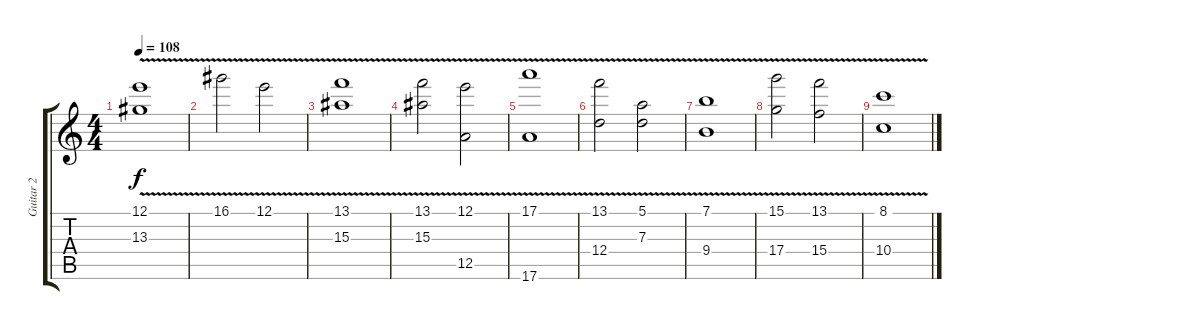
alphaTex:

\track ("Guitar 2" "Guitar 2") {instrument acousticguitarnylon}
\staff {score tabs}
\tuning (E4 B3 G3 D3 A2 E2) {hide}
\ts (4 4)
\tempo 108
\clef g2
\ks c
(12.1{v} 13.3).1{dy f} |
16.1{v}.2 12.1{v}.2 |
(13.1{v} 15.3).1 |
(13.1{v} 15.3).2 (12.1{v} 12.5).2 |
(17.1 17.6{v}).1 |
(13.1 12.4{v}).2 (5.1{v} 7.3).2 |
(7.1 9.4{v}).1 |
(15.1 17.4{v}).2 (13.1 15.4{v}).2 |
(8.1{v} 10.4).1
